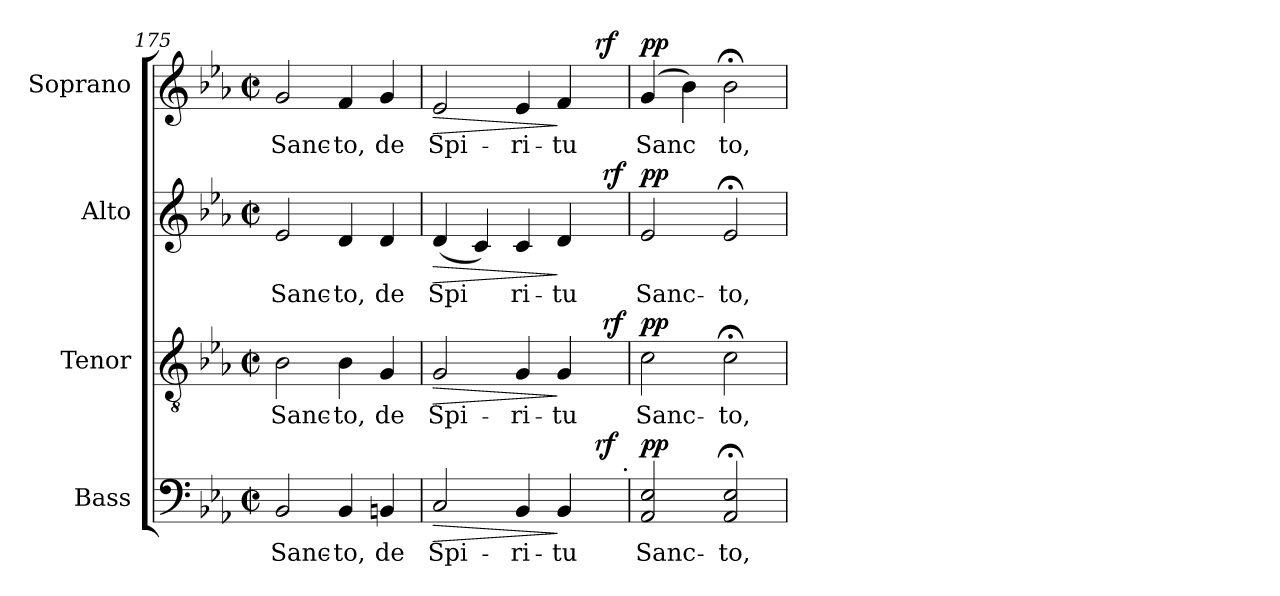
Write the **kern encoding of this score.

**kern	**text	**dynam	**kern	**text	**dynam	**kern	**text	**dynam	**kern	**text	**dynam
*part4	*part4	*part4	*part3	*part3	*part3	*part2	*part2	*part2	*part1	*part1	*part1
*staff4	*staff4	*staff4	*staff3	*staff3	*staff3	*staff2	*staff2	*staff2	*staff1	*staff1	*staff1
*I"Bass	*	*	*I"Tenor	*	*	*I"Alto	*	*	*I"Soprano	*	*
*I'B.	*	*	*I'T.	*	*	*I'A.	*	*	*I'S.	*	*
*clefF4	*	*	*clefGv2	*	*	*clefG2	*	*	*clefG2	*	*
*k[b-e-a-]	*	*	*k[b-e-a-]	*	*	*k[b-e-a-]	*	*	*k[b-e-a-]	*	*
*E-:	*	*	*E-:	*	*	*E-:	*	*	*E-:	*	*
*M2/2	*	*	*M2/2	*	*	*M2/2	*	*	*M2/2	*	*
*met(c|)	*	*	*met(c|)	*	*	*met(c|)	*	*	*met(c|)	*	*
=175	=175	=175	=175	=175	=175	=175	=175	=175	=175	=175	=175
!	!LO:LY:b:cj	!	!	!LO:LY:b:cj	!	!	!LO:LY:b:cj	!	!	!LO:LY:b:cj	!
2BB-/	Sanc-	.	2B-\	Sanc-	.	2e-/	Sanc-	.	2g/	Sanc-	.
!	!LO:LY:b:cj	!	!	!LO:LY:b:cj	!	!	!LO:LY:b:cj	!	!	!LO:LY:b:cj	!
4BB-/	-to,	.	4B-\	-to,	.	4d/	-to,	.	4f/	-to,	.
!	!LO:LY:b:cj	!	!	!LO:LY:b:cj	!	!	!LO:LY:b:cj	!	!	!LO:LY:b:cj	!
4BBn/	de	.	4G/	de	.	4d/	de	.	4g/	de	.
!!LO:PB:g=z
=176	=176	=176	=176	=176	=176	=176	=176	=176	=176	=176	=176
!	!LO:LY:b:cj	!LO:HP:b	!	!LO:LY:b:cj	!LO:HP:b	!	!LO:LY:b:cj	!LO:HP:b	!	!LO:LY:b:cj	!LO:HP:b
*^	*	*	*^	*	*	*^	*	*	*^	*	*
*	*^	*	*	*	*	*	*	*	*	*	*	*	*	*	*
2C/	2ryy	2ryy	Spi-	>	2G/	2ryy	Spi-	>	(<4d/	2ryy	Spi	>	2e-/	2ryy	Spi-	>
!	!	!	!	!	!	!	!	!	!	!	!LO:LY:b:cj	!	!	!	!	!
.	.	.	.	.	.	.	.	.	4c/)	.	.	.	.	.	.	.
!	!	!	!LO:LY:b:cj	!	!	!	!LO:LY:b:cj	!	!	!	!LO:LY:b:cj	!	!	!	!LO:LY:b:cj	!
4BB-/	4ryy	4ryy	-ri-	.	4G/	4ryy	-ri-	.	4c/	4ryy	ri-	.	4e-/	4ryy	-ri-	.
!	!	!	!LO:LY:b:cj	!	!	!	!LO:LY:b:cj	!	!	!	!LO:LY:b:cj	!	!	!	!LO:LY:b:cj	!
4BB-/	8ryy	8...ryy	-tu	]	4G/	8ryy	-tu	]	4d/	8ryy	-tu	]	4f/	8ryy	-tu	]
.	32ryy	.	.	.	.	32.ryy	.	.	.	32.ryy	.	.	.	32ryy	.	.
!	!	!	!	!LO:DY:a	!	!	!	!	!	!	!	!	!	!	!	!LO:DY:a
.	16.ryy	.	.	rf	.	.	.	.	.	.	.	.	.	16.ryy	.	rf
!	!	!	!	!	!	!	!	!LO:DY:a	!	!	!	!LO:DY:a	!	!	!	!
.	.	.	.	.	.	16ryy	.	rf	.	16ryy	.	rf	.	.	.	.
!	!	!LO:TX:a:t=.	!	!	!	!	!	!	!	!	!	!	!	!	!	!
.	.	64ryy	.	.	.	64ryy	.	.	.	64ryy	.	.	.	.	.	.
=177	=177	=177	=177	=177	=177	=177	=177	=177	=177	=177	=177	=177	=177	=177	=177	=177
!	!	!	!	!	!	!	!	!	!LO:TX:a:t=.	!	!	!	!	!	!	!
!	!	!	!	!	!LO:TX:a:t=.	!	!	!	!	!	!	!	!	!	!	!
!	!	!	!LO:LY:b:cj	!LO:DY:a	!	!	!LO:LY:b:cj	!LO:DY:a	!	!	!LO:LY:b:cj	!LO:DY:a	!	!	!LO:LY:b:cj	!LO:DY:a
*v	*v	*v	*	*	*	*	*	*	*v	*v	*	*	*v	*v	*	*
*	*	*	*v	*v	*	*	*	*	*	*	*	*
2E-/ 2AA-/	Sanc-	pp	2c\	Sanc-	pp	2e-/	Sanc-	pp	(<4g/	Sanc	pp
!	!	!	!	!	!	!	!	!	!	!LO:LY:b:cj	!
.	.	.	.	.	.	.	.	.	4b-\)	.	.
!	!LO:LY:b:cj	!	!	!LO:LY:b:cj	!	!	!LO:LY:b:cj	!	!	!LO:LY:b:cj	!
2E-/;< 2AA-/;<	-to,	.	2c;<\	-to,	.	2e-;</	-to,	.	2b-;<\	to,	.
=	=	=	=	=	=	=	=	=	=	=	=
*-	*-	*-	*-	*-	*-	*-	*-	*-	*-	*-	*-
